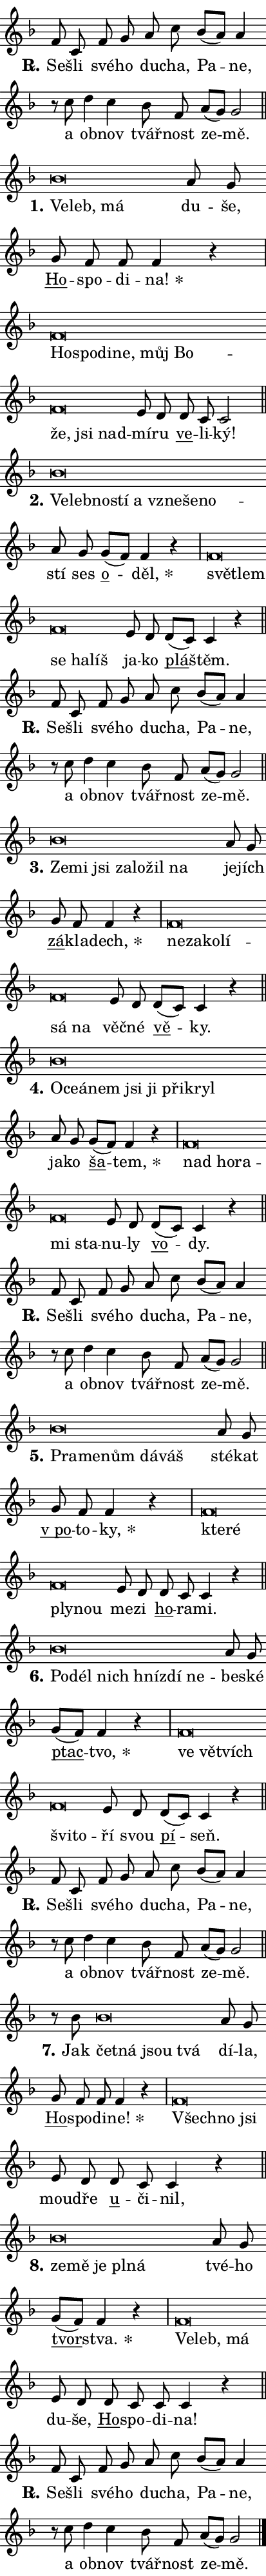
\version "2.22.1"
\header { tagline = "" }
\paper {
  indent = 0\cm
  top-margin = 0\cm
  right-margin = 0\cm
  bottom-margin = 0\cm
  left-margin = 0\cm
  paper-width = 7\cm
  page-breaking = #ly:one-page-breaking
  system-system-spacing.basic-distance = #11
  score-system-spacing.basic-distance = #11
  ragged-last = ##f
}


%% Author: Thomas Morley
%% https://lists.gnu.org/archive/html/lilypond-user/2020-05/msg00002.html
#(define (line-position grob)
"Returns position of @var[grob} in current system:
   @code{'start}, if at first time-step
   @code{'end}, if at last time-step
   @code{'middle} otherwise
"
  (let* ((col (ly:item-get-column grob))
         (ln (ly:grob-object col 'left-neighbor))
         (rn (ly:grob-object col 'right-neighbor))
         (col-to-check-left (if (ly:grob? ln) ln col))
         (col-to-check-right (if (ly:grob? rn) rn col))
         (break-dir-left
           (and
             (ly:grob-property col-to-check-left 'non-musical #f)
             (ly:item-break-dir col-to-check-left)))
         (break-dir-right
           (and
             (ly:grob-property col-to-check-right 'non-musical #f)
             (ly:item-break-dir col-to-check-right))))
        (cond ((eqv? 1 break-dir-left) 'start)
              ((eqv? -1 break-dir-right) 'end)
              (else 'middle))))

#(define (tranparent-at-line-position vctor)
  (lambda (grob)
  "Relying on @code{line-position} select the relevant enry from @var{vctor}.
Used to determine transparency,"
    (case (line-position grob)
      ((end) (not (vector-ref vctor 0)))
      ((middle) (not (vector-ref vctor 1)))
      ((start) (not (vector-ref vctor 2))))))

noteHeadBreakVisibility =
#(define-music-function (break-visibility)(vector?)
"Makes @code{NoteHead}s transparent relying on @var{break-visibility}"
#{
  \override NoteHead.transparent =
    #(tranparent-at-line-position break-visibility)
#})

#(define delete-ledgers-for-transparent-note-heads
  (lambda (grob)
    "Reads whether a @code{NoteHead} is transparent.
If so this @code{NoteHead} is removed from @code{'note-heads} from
@var{grob}, which is supposed to be @code{LedgerLineSpanner}.
As a result ledgers are not printed for this @code{NoteHead}"
    (let* ((nhds-array (ly:grob-object grob 'note-heads))
           (nhds-list
             (if (ly:grob-array? nhds-array)
                 (ly:grob-array->list nhds-array)
                 '()))
           ;; Relies on the transparent-property being done before
           ;; Staff.LedgerLineSpanner.after-line-breaking is executed.
           ;; This is fragile ...
           (to-keep
             (remove
               (lambda (nhd)
                 (ly:grob-property nhd 'transparent #f))
               nhds-list)))
      ;; TODO find a better method to iterate over grob-arrays, similiar
      ;; to filter/remove etc for lists
      ;; For now rebuilt from scratch
      (set! (ly:grob-object grob 'note-heads)  '())
      (for-each
        (lambda (nhd)
          (ly:pointer-group-interface::add-grob grob 'note-heads nhd))
        to-keep))))

hideNotes = {
  \noteHeadBreakVisibility #begin-of-line-visible
}
unHideNotes = {
  \noteHeadBreakVisibility #all-visible
}

% work-around for resetting accidentals
% https://lilypond.org/doc/v2.23/Documentation/notation/displaying-rhythms#unmetered-music
cadenzaMeasure = {
  \cadenzaOff
  \partial 1024 s1024
  \cadenzaOn
}

#(define-markup-command (accent layout props text) (markup?)
  "Underline accented syllable"
  (interpret-markup layout props
    #{\markup \override #'(offset . 4.3) \underline { #text }#}))

responsum = \markup \concat {
  "R" \hspace #-1.05 \path #0.1 #'((moveto 0 0.07) (lineto 0.9 0.8)) \hspace #0.05 "."
}

\layout {
    \context {
        \Staff
        \remove "Time_signature_engraver"
        \override LedgerLineSpanner.after-line-breaking = #delete-ledgers-for-transparent-note-heads
    }
    \context {
        \Voice {
            \override NoteHead.output-attributes = #'((class . "notehead"))
            \override Hairpin.height = #0.55
        }
    }
    \context {
        \Lyrics {
            \override StanzaNumber.output-attributes = #'((class . "stanzanumber"))
            \override LyricSpace.minimum-distance = #0.9
            \override LyricText.font-name = #"TeX Gyre Schola"
            \override LyricText.font-size = 1
            \override StanzaNumber.font-name = #"TeX Gyre Schola Bold"
            \override StanzaNumber.font-size = 1
        }
    }
}

% magnetic-lyrics.ily
%
%   written by
%     Jean Abou Samra <jean@abou-samra.fr>
%     Werner Lemberg <wl@gnu.org>
%
%   adapted by
%     Jiri Hon <jiri.hon@gmail.com>
%
% Version 2022-Apr-15

% https://www.mail-archive.com/lilypond-user@gnu.org/msg149350.html

#(define (Left_hyphen_pointer_engraver context)
   "Collect syllable-hyphen-syllable occurrences in lyrics and store
them in properties.  This engraver only looks to the left.  For
example, if the lyrics input is @code{foo -- bar}, it does the
following.

@itemize @bullet
@item
Set the @code{text} property of the @code{LyricHyphen} grob between
@q{foo} and @q{bar} to @code{foo}.

@item
Set the @code{left-hyphen} property of the @code{LyricText} grob with
text @q{foo} to the @code{LyricHyphen} grob between @q{foo} and
@q{bar}.
@end itemize

Use this auxiliary engraver in combination with the
@code{lyric-@/text::@/apply-@/magnetic-@/offset!} hook."
   (let ((hyphen #f)
         (text #f))
     (make-engraver
      (acknowledgers
       ((lyric-syllable-interface engraver grob source-engraver)
        (set! text grob)))
      (end-acknowledgers
       ((lyric-hyphen-interface engraver grob source-engraver)
        ;(when (not (grob::has-interface grob 'lyric-space-interface))
          (set! hyphen grob)));)
      ((stop-translation-timestep engraver)
       (when (and text hyphen)
         (ly:grob-set-object! text 'left-hyphen hyphen))
       (set! text #f)
       (set! hyphen #f)))))

#(define (lyric-text::apply-magnetic-offset! grob)
   "If the space between two syllables is less than the value in
property @code{LyricText@/.details@/.squash-threshold}, move the right
syllable to the left so that it gets concatenated with the left
syllable.

Use this function as a hook for
@code{LyricText@/.after-@/line-@/breaking} if the
@code{Left_@/hyphen_@/pointer_@/engraver} is active."
   (let ((hyphen (ly:grob-object grob 'left-hyphen #f)))
     (when hyphen
       (let ((left-text (ly:spanner-bound hyphen LEFT)))
         (when (grob::has-interface left-text 'lyric-syllable-interface)
           (let* ((common (ly:grob-common-refpoint grob left-text X))
                  (this-x-ext (ly:grob-extent grob common X))
                  (left-x-ext
                   (begin
                     ;; Trigger magnetism for left-text.
                     (ly:grob-property left-text 'after-line-breaking)
                     (ly:grob-extent left-text common X)))
                  ;; `delta` is the gap width between two syllables.
                  (delta (- (interval-start this-x-ext)
                            (interval-end left-x-ext)))
                  (details (ly:grob-property grob 'details))
                  (threshold (assoc-get 'squash-threshold details 0.2)))
             (when (< delta threshold)
               (let* (;; We have to manipulate the input text so that
                      ;; ligatures crossing syllable boundaries are not
                      ;; disabled.  For languages based on the Latin
                      ;; script this is essentially a beautification.
                      ;; However, for non-Western scripts it can be a
                      ;; necessity.
                      (lt (ly:grob-property left-text 'text))
                      (rt (ly:grob-property grob 'text))
                      (is-space (grob::has-interface hyphen 'lyric-space-interface))
                      (space (if is-space " " ""))
                      (space-markup (grob-interpret-markup grob " "))
                      (space-size (interval-length (ly:stencil-extent space-markup X)))
                      (extra-delta (if is-space space-size 0))
                      ;; Append new syllable.
                      (ltrt-space (if (and (string? lt) (string? rt))
                                (string-append lt space rt)
                                (make-concat-markup (list lt space rt))))
                      ;; Right-align `ltrt` to the right side.
                      (ltrt-space-markup (grob-interpret-markup
                               grob
                               (make-translate-markup
                                (cons (interval-length this-x-ext) 0)
                                (make-right-align-markup ltrt-space)))))
                 (begin
                   ;; Don't print `left-text`.
                   (ly:grob-set-property! left-text 'stencil #f)
                   ;; Set text and stencil (which holds all collected
                   ;; syllables so far) and shift it to the left.
                   (ly:grob-set-property! grob 'text ltrt-space)
                   (ly:grob-set-property! grob 'stencil ltrt-space-markup)
                   (ly:grob-translate-axis! grob (- (- delta extra-delta)) X))))))))))


#(define (lyric-hyphen::displace-bounds-first grob)
   ;; Make very sure this callback isn't triggered too early.
   (let ((left (ly:spanner-bound grob LEFT))
         (right (ly:spanner-bound grob RIGHT)))
     (ly:grob-property left 'after-line-breaking)
     (ly:grob-property right 'after-line-breaking)
     (ly:lyric-hyphen::print grob)))

squashThreshold = #0.4

\layout {
  \context {
    \Lyrics
    \consists #Left_hyphen_pointer_engraver
    \override LyricText.after-line-breaking =
      #lyric-text::apply-magnetic-offset!
    \override LyricHyphen.stencil = #lyric-hyphen::displace-bounds-first
    \override LyricText.details.squash-threshold = \squashThreshold
    \override LyricHyphen.minimum-distance = 0
    \override LyricHyphen.minimum-length = \squashThreshold
  }
}

squash = \override LyricText.details.squash-threshold = 9999
unSquash = \override LyricText.details.squash-threshold = \squashThreshold

left = \override LyricText.self-alignment-X = #LEFT
unLeft = \revert LyricText.self-alignment-X

starOffset = #(lambda (grob) 
                (let ((x_offset (ly:self-alignment-interface::aligned-on-x-parent grob)))
                  (if (= x_offset 0) 0 (+ x_offset 1.2))))

star = #(define-music-function (syllable)(string?)
"Append star separator at the end of a syllable"
#{
  \once \override LyricText.X-offset = #starOffset
  \lyricmode { \markup {
    #syllable
    \override #'((font-name . "TeX Gyre Schola Bold")) \hspace #0.2 \lower #0.65 \larger "*"
  } }
#})

starAccent = #(define-music-function (syllable)(string?)
"Append star separator at the end of a syllable and make accent"
#{
  \once \override LyricText.X-offset = #starOffset
  \lyricmode { \markup {
    \accent #syllable
    \override #'((font-name . "TeX Gyre Schola Bold")) \hspace #0.2 \lower #0.65 \larger "*"
  } }
#})

breath = #(define-music-function (syllable)(string?)
"Append breathing indicator at the end of a syllable"
#{
  \lyricmode { \markup { #syllable "+" } }
#})

optionalBreath = #(define-music-function (syllable)(string?)
"Append optional breathing indicator at the end of a syllable"
#{
  \lyricmode { \markup { #syllable "(+)" } }
#})


\score {
    <<
        \new Voice = "melody" { \cadenzaOn \key f \major \relative { f'8 c f g a c \bar "" bes[( a)] a4 \bar "" r8 c d4 c \bar "" bes8 f \bar "" a[( g)] g2 \cadenzaMeasure \bar "||" \break }
\relative { bes'\breve*1/16 \hideNotes \breve*1/16 \breve*1/16 \bar "" \unHideNotes a8 g \bar "" g f f f4 r \cadenzaMeasure \bar "|" f\breve*1/16 \hideNotes \breve*1/16 \bar "" \breve*1/16 \bar "" \breve*1/16 \bar "" \breve*1/16 \bar "" \breve*1/16 \bar "" \breve*1/16 \bar "" \breve*1/16 \breve*1/16 \bar "" \unHideNotes e8 d \bar "" d c c2 \cadenzaMeasure \bar "||" \break }
\relative { bes'\breve*1/16 \hideNotes \breve*1/16 \bar "" \breve*1/16 \bar "" \breve*1/16 \bar "" \breve*1/16 \bar "" \breve*1/16 \bar "" \breve*1/16 \breve*1/16 \bar "" \unHideNotes a8 g \bar "" g[( f)] f4 r \cadenzaMeasure \bar "|" f\breve*1/16 \hideNotes \breve*1/16 \bar "" \breve*1/16 \bar "" \breve*1/16 \breve*1/16 \bar "" \unHideNotes e8 d \bar "" d[( c)] c4 r \cadenzaMeasure \bar "||" \break }
\relative { f'8 c f g a c \bar "" bes[( a)] a4 \bar "" r8 c d4 c \bar "" bes8 f \bar "" a[( g)] g2 \cadenzaMeasure \bar "||" \break }
\relative { bes'\breve*1/16 \hideNotes \breve*1/16 \bar "" \breve*1/16 \bar "" \breve*1/16 \bar "" \breve*1/16 \bar "" \breve*1/16 \breve*1/16 \bar "" \unHideNotes a8 g \bar "" g f f4 r \cadenzaMeasure \bar "|" f\breve*1/16 \hideNotes \breve*1/16 \bar "" \breve*1/16 \bar "" \breve*1/16 \bar "" \breve*1/16 \breve*1/16 \bar "" \unHideNotes e8 d \bar "" d[( c)] c4 r \cadenzaMeasure \bar "||" \break }
\relative { bes'\breve*1/16 \hideNotes \breve*1/16 \bar "" \breve*1/16 \bar "" \breve*1/16 \bar "" \breve*1/16 \bar "" \breve*1/16 \bar "" \breve*1/16 \breve*1/16 \bar "" \unHideNotes a8 g \bar "" g[( f)] f4 r \cadenzaMeasure \bar "|" f\breve*1/16 \hideNotes \breve*1/16 \bar "" \breve*1/16 \bar "" \breve*1/16 \breve*1/16 \bar "" \unHideNotes e8 d \bar "" d[( c)] c4 r \cadenzaMeasure \bar "||" \break }
\relative { f'8 c f g a c \bar "" bes[( a)] a4 \bar "" r8 c d4 c \bar "" bes8 f \bar "" a[( g)] g2 \cadenzaMeasure \bar "||" \break }
\relative { bes'\breve*1/16 \hideNotes \breve*1/16 \bar "" \breve*1/16 \bar "" \breve*1/16 \breve*1/16 \bar "" \unHideNotes a8 g \bar "" g f f4 r \cadenzaMeasure \bar "|" f\breve*1/16 \hideNotes \breve*1/16 \bar "" \breve*1/16 \breve*1/16 \bar "" \unHideNotes e8 d \bar "" d c c4 r \cadenzaMeasure \bar "||" \break }
\relative { bes'\breve*1/16 \hideNotes \breve*1/16 \bar "" \breve*1/16 \bar "" \breve*1/16 \bar "" \breve*1/16 \breve*1/16 \bar "" \unHideNotes a8 g \bar "" g[( f)] f4 r \cadenzaMeasure \bar "|" f\breve*1/16 \hideNotes \breve*1/16 \bar "" \breve*1/16 \bar "" \breve*1/16 \breve*1/16 \bar "" \unHideNotes e8 d \bar "" d[( c)] c4 r \cadenzaMeasure \bar "||" \break }
\relative { f'8 c f g a c \bar "" bes[( a)] a4 \bar "" r8 c d4 c \bar "" bes8 f \bar "" a[( g)] g2 \cadenzaMeasure \bar "||" \break }
\relative { r8 bes'8 bes\breve*1/16 \hideNotes \breve*1/16 \bar "" \breve*1/16 \breve*1/16 \bar "" \unHideNotes a8 g \bar "" g f f f4 r \cadenzaMeasure \bar "|" f\breve*1/16 \hideNotes \breve*1/16 \breve*1/16 \bar "" \unHideNotes e8 d \bar "" d c c4 r \cadenzaMeasure \bar "||" \break }
\relative { bes'\breve*1/16 \hideNotes \breve*1/16 \bar "" \breve*1/16 \bar "" \breve*1/16 \breve*1/16 \bar "" \unHideNotes a8 g \bar "" g[( f)] f4 r \cadenzaMeasure \bar "|" f\breve*1/16 \hideNotes \breve*1/16 \breve*1/16 \bar "" \unHideNotes e8 d \bar "" d c c c4 r \cadenzaMeasure \bar "||" \break }
\relative { f'8 c f g a c \bar "" bes[( a)] a4 \bar "" r8 c d4 c \bar "" bes8 f \bar "" a[( g)] g2 \cadenzaMeasure \bar "||" \break } \bar "|." }
        \new Lyrics \lyricsto "melody" { \lyricmode { \set stanza = \responsum
Se -- šli své -- ho du -- cha, Pa -- ne, a ob -- nov tvář -- nost ze -- mě.
\set stanza = "1."
\left Ve -- \squash leb, má \unLeft \unSquash du -- še, \markup \accent Ho -- spo -- di -- \star na! \left Ho -- \squash spo -- di -- ne, můj Bo -- že, jsi nad -- \unLeft \unSquash mí -- ru \markup \accent ve -- li -- ký!
\set stanza = "2."
\left Ve -- \squash leb -- no -- stí a vzne -- še -- no -- \unLeft \unSquash stí ses \markup \accent o -- \star děl, \left svě -- \squash tlem se ha -- líš \unLeft \unSquash ja -- ko \markup \accent plá -- štěm.
\set stanza = \responsum
Se -- šli své -- ho du -- cha, Pa -- ne, a ob -- nov tvář -- nost ze -- mě.
\set stanza = "3."
\left Ze -- \squash mi jsi za -- lo -- žil na \unLeft \unSquash je -- jích \markup \accent zá -- kla -- \star dech, \left ne -- \squash za -- ko -- lí -- sá na \unLeft \unSquash věč -- né \markup \accent vě -- ky.
\set stanza = "4."
\left O -- \squash ce -- á -- nem jsi ji při -- kryl \unLeft \unSquash ja -- ko \markup \accent ša -- \star tem, \left nad \squash ho -- ra -- mi sta -- \unLeft \unSquash nu -- ly \markup \accent vo -- dy.
\set stanza = \responsum
Se -- šli své -- ho du -- cha, Pa -- ne, a ob -- nov tvář -- nost ze -- mě.
\set stanza = "5."
\left Pra -- \squash me -- nům dá -- váš \unLeft \unSquash sté -- kat \markup \accent "v po" -- to -- \star ky, \left kte -- \squash ré ply -- nou \unLeft \unSquash me -- zi \markup \accent ho -- ra -- mi.
\set stanza = "6."
\left Po -- \squash dél nich hníz -- dí ne -- \unLeft \unSquash be -- ské \markup \accent ptac -- \star tvo, \left ve \squash vět -- vích švi -- to -- \unLeft \unSquash ří svou \markup \accent pí -- seň.
\set stanza = \responsum
Se -- šli své -- ho du -- cha, Pa -- ne, a ob -- nov tvář -- nost ze -- mě.
\set stanza = "7."
Jak \left čet -- \squash ná jsou tvá \unLeft \unSquash dí -- la, \markup \accent Ho -- spo -- di -- \star ne! \left Všech -- \squash no jsi \unLeft \unSquash mou -- dře \markup \accent u -- či -- nil,
\set stanza = "8."
\left ze -- \squash mě je pl -- ná \unLeft \unSquash tvé -- ho \markup \accent tvor -- \star stva. \left Ve -- \squash leb, má \unLeft \unSquash du -- še, \markup \accent Ho -- spo -- di -- na!
\set stanza = \responsum
Se -- šli své -- ho du -- cha, Pa -- ne, a ob -- nov tvář -- nost ze -- mě. } }
    >>
    \layout {}
}
